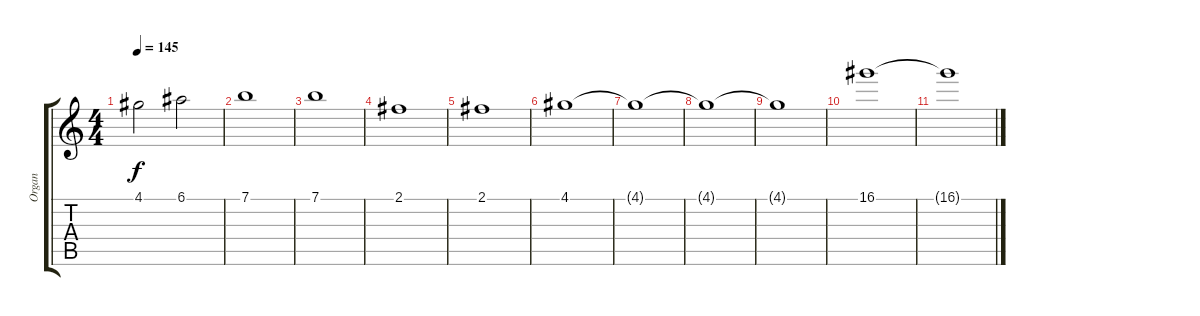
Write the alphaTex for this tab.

\track ("Organ" "Organ") {instrument churchorgan}
\staff {score tabs}
\tuning (E5 B4 G4 D4 A3 E3) {hide}
\ts (4 4)
\tempo 145
\clef g2
\ks c
4.1{t}.2{dy f} 6.1.2 |
7.1.1 |
7.1.1 |
2.1.1 |
2.1.1 |
4.1.1 |
4.1{t}.1 |
4.1{t}.1 |
4.1{t}.1 |
16.1.1 |
16.1{t}.1
